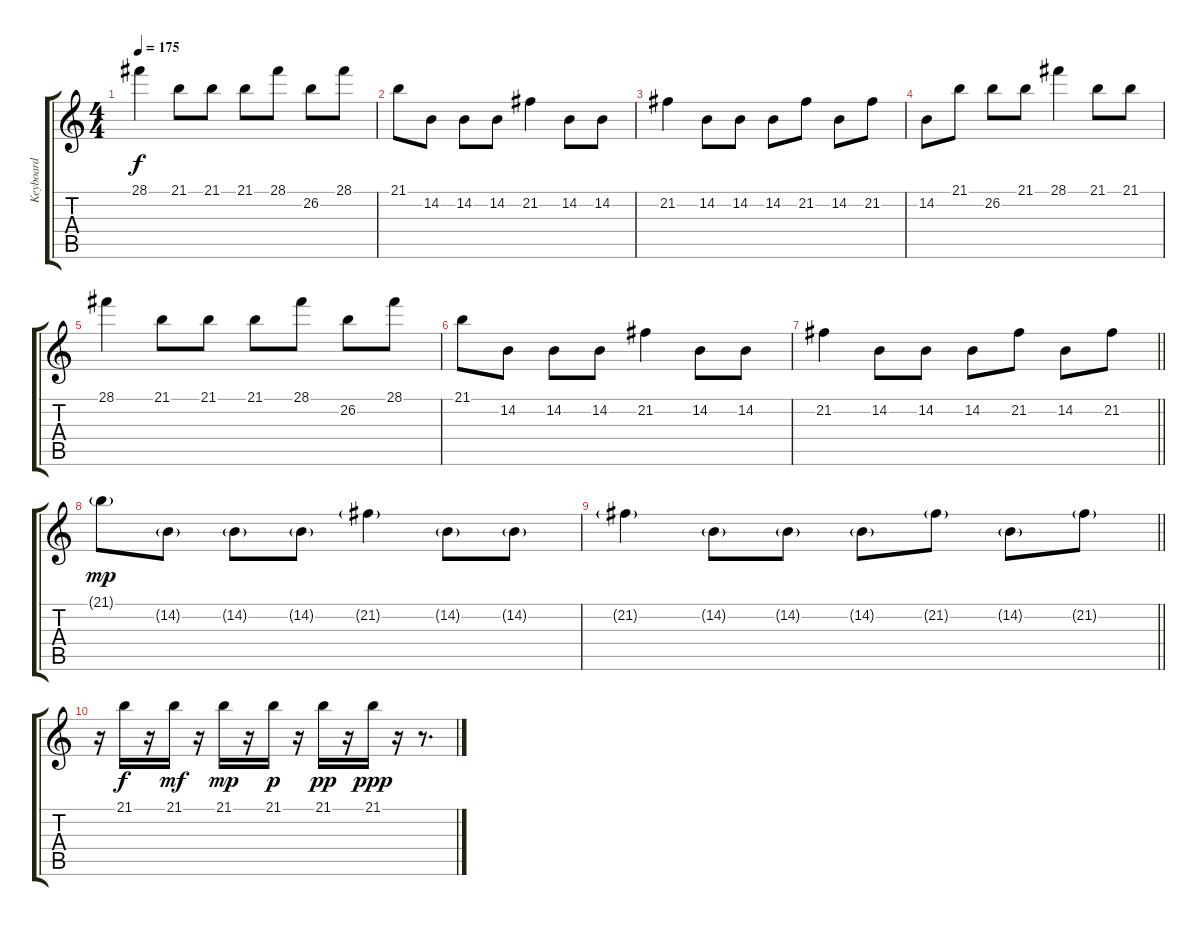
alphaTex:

\track ("Keyboard" "Keyboard") {instrument lead1square}
\staff {score tabs}
\tuning (D4 A3 F3 C3 G2 C2) {hide}
\ts (4 4)
\tempo 175
\clef g2
\ks c
28.1.4{dy f} 21.1.8 21.1.8 21.1.8 28.1.8 26.2.8 28.1.8 |
21.1.8 14.2.8 14.2.8 14.2.8 21.2.4 14.2.8 14.2.8 |
21.2.4 14.2.8 14.2.8 14.2.8 21.2.8 14.2.8 21.2.8 |
14.2.8 21.1.8 26.2.8 21.1.8 28.1.4 21.1.8 21.1.8 |
28.1.4 21.1.8 21.1.8 21.1.8 28.1.8 26.2.8 28.1.8 |
21.1.8 14.2.8 14.2.8 14.2.8 21.2.4 14.2.8 14.2.8 |
\barLineRight lightlight
21.2.4 14.2.8 14.2.8 14.2.8 21.2.8 14.2.8 21.2.8 |
21.1{g}.8{dy mp} 14.2{g}.8 14.2{g}.8 14.2{g}.8 21.2{g}.4 14.2{g}.8 14.2{g}.8 |
\barLineRight lightlight
21.2{g}.4 14.2{g}.8 14.2{g}.8 14.2{g}.8 21.2{g}.8 14.2{g}.8 21.2{g}.8 |
r.16 21.1.16{dy f} r.16 21.1.16{dy mf} r.16 21.1.16{dy mp} r.16 21.1.16{dy p} r.16 21.1.16{dy pp} r.16 21.1.16{dy ppp} r.16 r.8{d}
